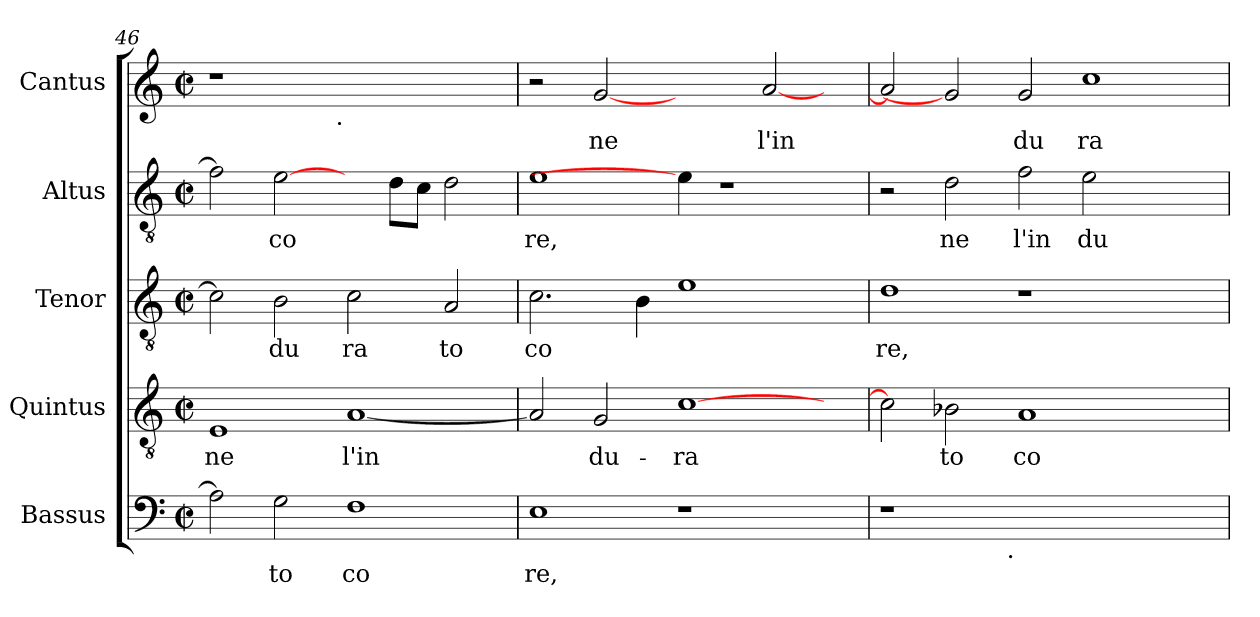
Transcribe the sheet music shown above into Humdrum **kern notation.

**kern	**text	**kern	**text	**kern	**text	**kern	**text	**kern	**text
*part5	*part5	*part4	*part4	*part3	*part3	*part2	*part2	*part1	*part1
*staff5	*staff5	*staff4	*staff4	*staff3	*staff3	*staff2	*staff2	*staff1	*staff1
*I"Bassus	*	*I"Quintus	*	*I"Tenor	*	*I"Altus	*	*I"Cantus	*
*clefF4	*	*clefGv2	*	*clefGv2	*	*clefGv2	*	*clefG2	*
*k[]	*	*k[]	*	*k[]	*	*k[]	*	*k[]	*
*C:	*	*C:	*	*C:	*	*C:	*	*C:	*
*M2/2	*	*M2/2	*	*M2/2	*	*M2/2	*	*M2/2	*
*met(c|)	*	*met(c|)	*	*met(c|)	*	*met(c|)	*	*met(c|)	*
=46	=46	=46	=46	=46	=46	=46	=46	=46	=46
!	!LO:LY:b	!	!LO:LY:b	!	!LO:LY:b:cj	!	!LO:LY:b	!	!
*	*	*	*	*	*	*	*	*^	*
2A\]	.	1E	ne	2c\]	.	2f\]	.	1r	2ryy	.
!	!LO:LY:b	!	!	!	!LO:LY:b:cj	!	!LO:LY:b	!	!	!
2G\	to	.	.	2B\	du	[2e\	co	.	4...ryy	.
!	!	!	!	!	!	!	!	!	!LO:TX:b:t=.	!
.	.	.	.	.	.	.	.	.	1ryy	.
!	!LO:LY:b	!	!LO:LY:b	!	!LO:LY:b:cj	!	!	!	!	!
1F	co	[<1A	l'in-	2c\	ra	4ryy	.	1ryy	.	.
!	!	!	!	!	!	!	!LO:LY:b	!	!	!
.	.	.	.	.	.	8d\L	.	.	.	.
!	!	!	!	!	!	!	!LO:LY:b	!	!	!
.	.	.	.	.	.	8c\J	.	.	.	.
!	!	!	!	!	!LO:LY:b:cj	!	!LO:LY:b	!	!	!
.	.	.	.	2A/	to	2d\	.	.	.	.
.	.	.	.	.	.	.	.	.	32ryy	.
=47	=47	=47	=47	=47	=47	=47	=47	=47	=47	=47
!	!LO:LY:b	!	!LO:LY:b	!	!LO:LY:b:cj	!	!LO:LY:b	!	!	!
*	*	*	*	*	*	*	*	*v	*v	*
1E	re,	2A/]	--	2.c\	co	1e	re,	2r	.
!	!	!	!LO:LY:b	!	!	!	!	!	!LO:LY:b:cj
.	.	2G/	-du-	.	.	.	.	[2g	ne
!	!	!	!	!	!LO:LY:b:cj	!	!	!	!
.	.	.	.	4B\	.	.	.	.	.
!	!	!	!LO:LY:b	!	!LO:LY:b:cj	!	!	!	!
1r	.	[>1c	-ra-	1e	.	4e\]	.	2ryy	.
.	.	.	.	.	.	1r	.	.	.
!	!	!	!	!	!	!	!	!	!LO:LY:b:cj
.	.	.	.	.	.	.	.	[>2a/	l'in
4ryy	.	4ryy	.	4ryy	.	.	.	4ryy	.
!!LO:PB:g=z
=48	=48	=48	=48	=48	=48	=48	=48	=48	=48
!	!	!	!LO:LY:b	!	!LO:LY:b:cj	!	!	!	!LO:LY:b:cj
*^	*	*	*	*	*	*	*	*	*
1r	2ryy	.	2c\]	--	1d	re,	2r	.	2a/]	.
!	!	!	!	!LO:LY:b	!	!	!	!LO:LY:b	!	!
.	4...ryy	.	2B-X\	-to	.	.	2d\	ne	2g]	.
!	!LO:TX:b:t=.	!	!	!	!	!	!	!	!	!
.	1ryy	.	.	.	.	.	.	.	.	.
!	!	!	!	!LO:LY:b	!	!	!	!LO:LY:b	!	!LO:LY:b:cj
1.ryy	.	.	1A	co-	1r	.	2f\	l'in	2g/	du
!	!	!	!	!	!	!	!	!LO:LY:b	!	!LO:LY:b:cj
.	.	.	.	.	.	.	2e\	du	1cc	ra
.	2ryy	.	.	.	.	.	.	.	.	.
.	.	.	2ryy	.	2ryy	.	2ryy	.	.	.
.	32ryy	.	.	.	.	.	.	.	.	.
*v	*v	*	*	*	*	*	*	*	*	*
=	=	=	=	=	=	=	=	=	=
*-	*-	*-	*-	*-	*-	*-	*-	*-	*-
